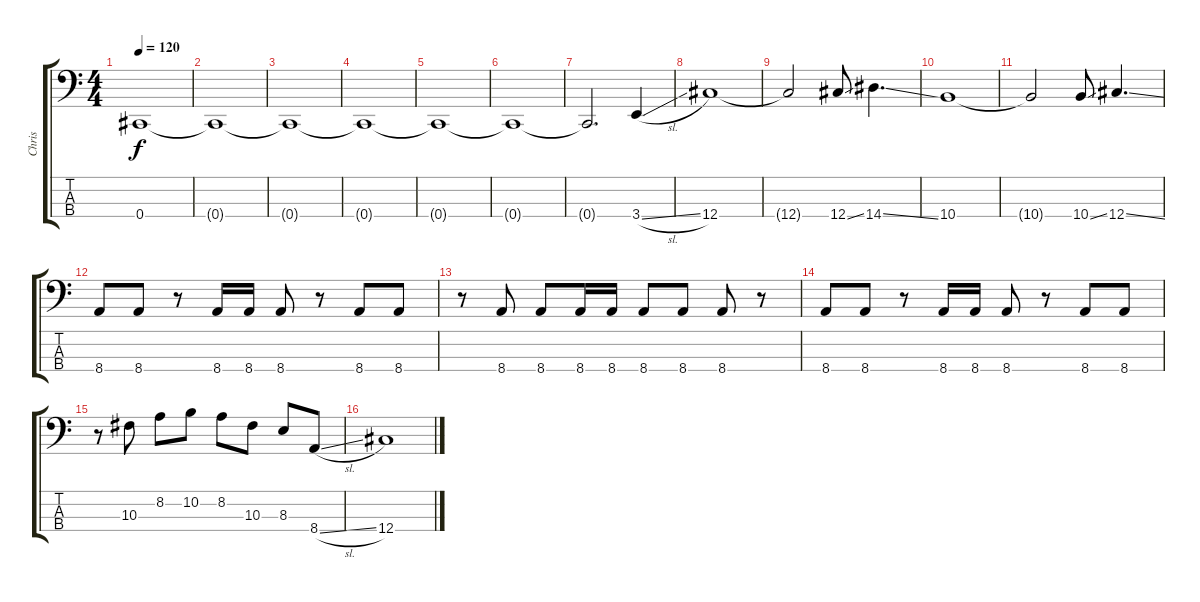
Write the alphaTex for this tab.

\track ("Chris" "Chris") {instrument electricbasspick}
\staff {score tabs}
\tuning (Gb2 Db2 Ab1 Db1) {hide}
\ts (4 4)
\tempo 120
\clef f4
\ks c
0.4{t}.1{dy f} |
0.4{t}.1 |
0.4{t}.1 |
0.4{t}.1 |
0.4{t}.1 |
0.4{t}.1 |
0.4{t}.2{d} 3.4{sl}.4 |
12.4.1 |
12.4{t}.2 12.4{ss}.8 14.4{ss}.4{d} |
10.4.1 |
10.4{t}.2 10.4{ss}.8 12.4{ss}.4{d} |
8.4.8 8.4.8 r.8 8.4.16 8.4.16 8.4.8 r.8 8.4.8 8.4.8 |
r.8 8.4.8 8.4.8 8.4.16 8.4.16 8.4.8 8.4.8 8.4.8 r.8 |
8.4.8 8.4.8 r.8 8.4.16 8.4.16 8.4.8 r.8 8.4.8 8.4.8 |
r.8 10.3.8 8.2.8 10.2.8 8.2.8 10.3.8 8.3.8 8.4{sl}.8 |
12.4.1
